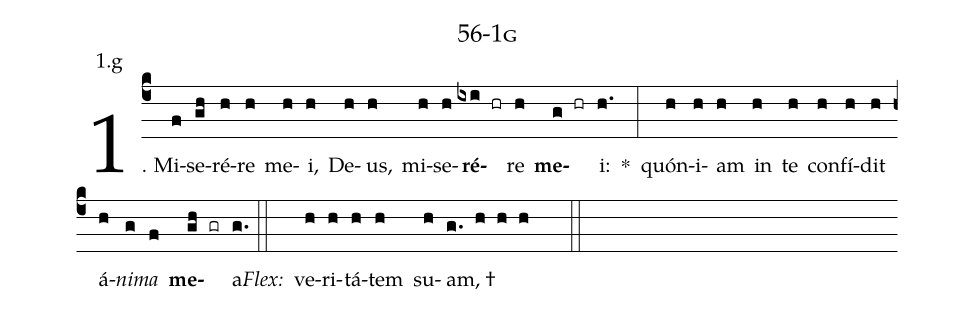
name: 56-1g;
annotation: 1.g;
%%
(c4)1. Mi(f)se(gh)ré(h)re(h) me(h)i,(h) De(h)us,(h) mi(h)se(h)<b>ré</b>(ixi hr)re(h) <b>me</b>(g hr)i:(h.) *(:) quón(h)i(h)am(h) in(h) te(h) con(h)fí(h)dit(h) á(h)<i>ni</i>(g)<i>ma</i>(f) <b>me</b>(gh gr)a.(g.) (::)
<i>Flex:</i>()  ve(h)ri(h)tá(h)tem(h) su(h)am, †(g. h h h  ::)
